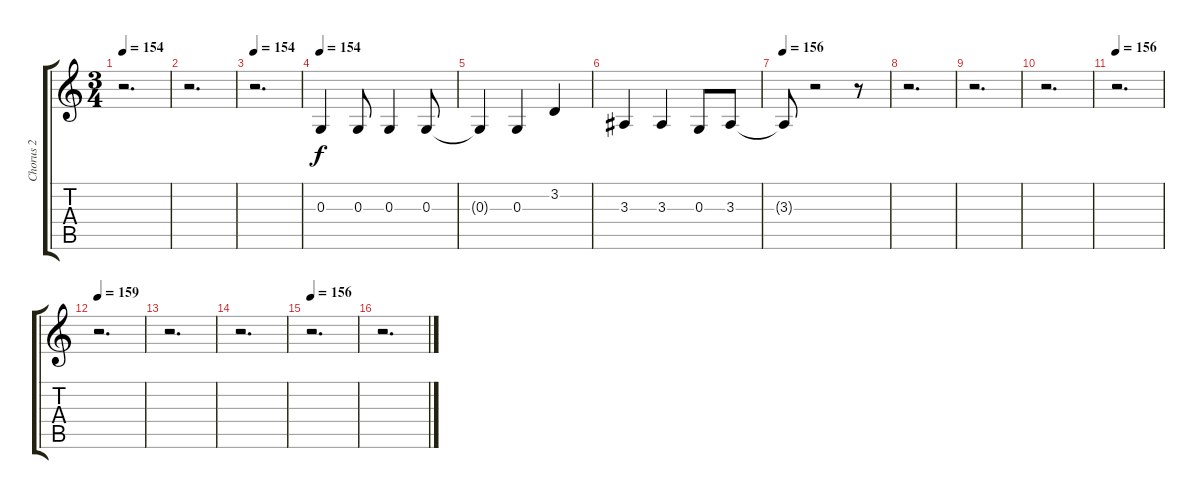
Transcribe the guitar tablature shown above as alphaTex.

\track ("Chorus 2" "Chorus 2") {instrument lead6voice}
\staff {score tabs}
\tuning (E4 B3 G3 D3 A2 E2) {hide}
\ts (3 4)
\tempo 154
\clef g2
\ks c
r.2{d dy f} |
r.2{d} |
\tempo 154
r.2{d} |
\tempo 154
0.3.4 0.3.8 0.3.4 0.3.8 |
0.3{t}.4 0.3.4 3.2.4 |
3.3.4 3.3.4 0.3.8 3.3.8 |
\tempo 156
3.3{t}.8 r.2 r.8 |
r.2{d} |
r.2{d} |
r.2{d} |
\tempo 156
r.2{d} |
\tempo 159
r.2{d} |
r.2{d} |
r.2{d} |
\tempo 156
r.2{d} |
r.2{d}
